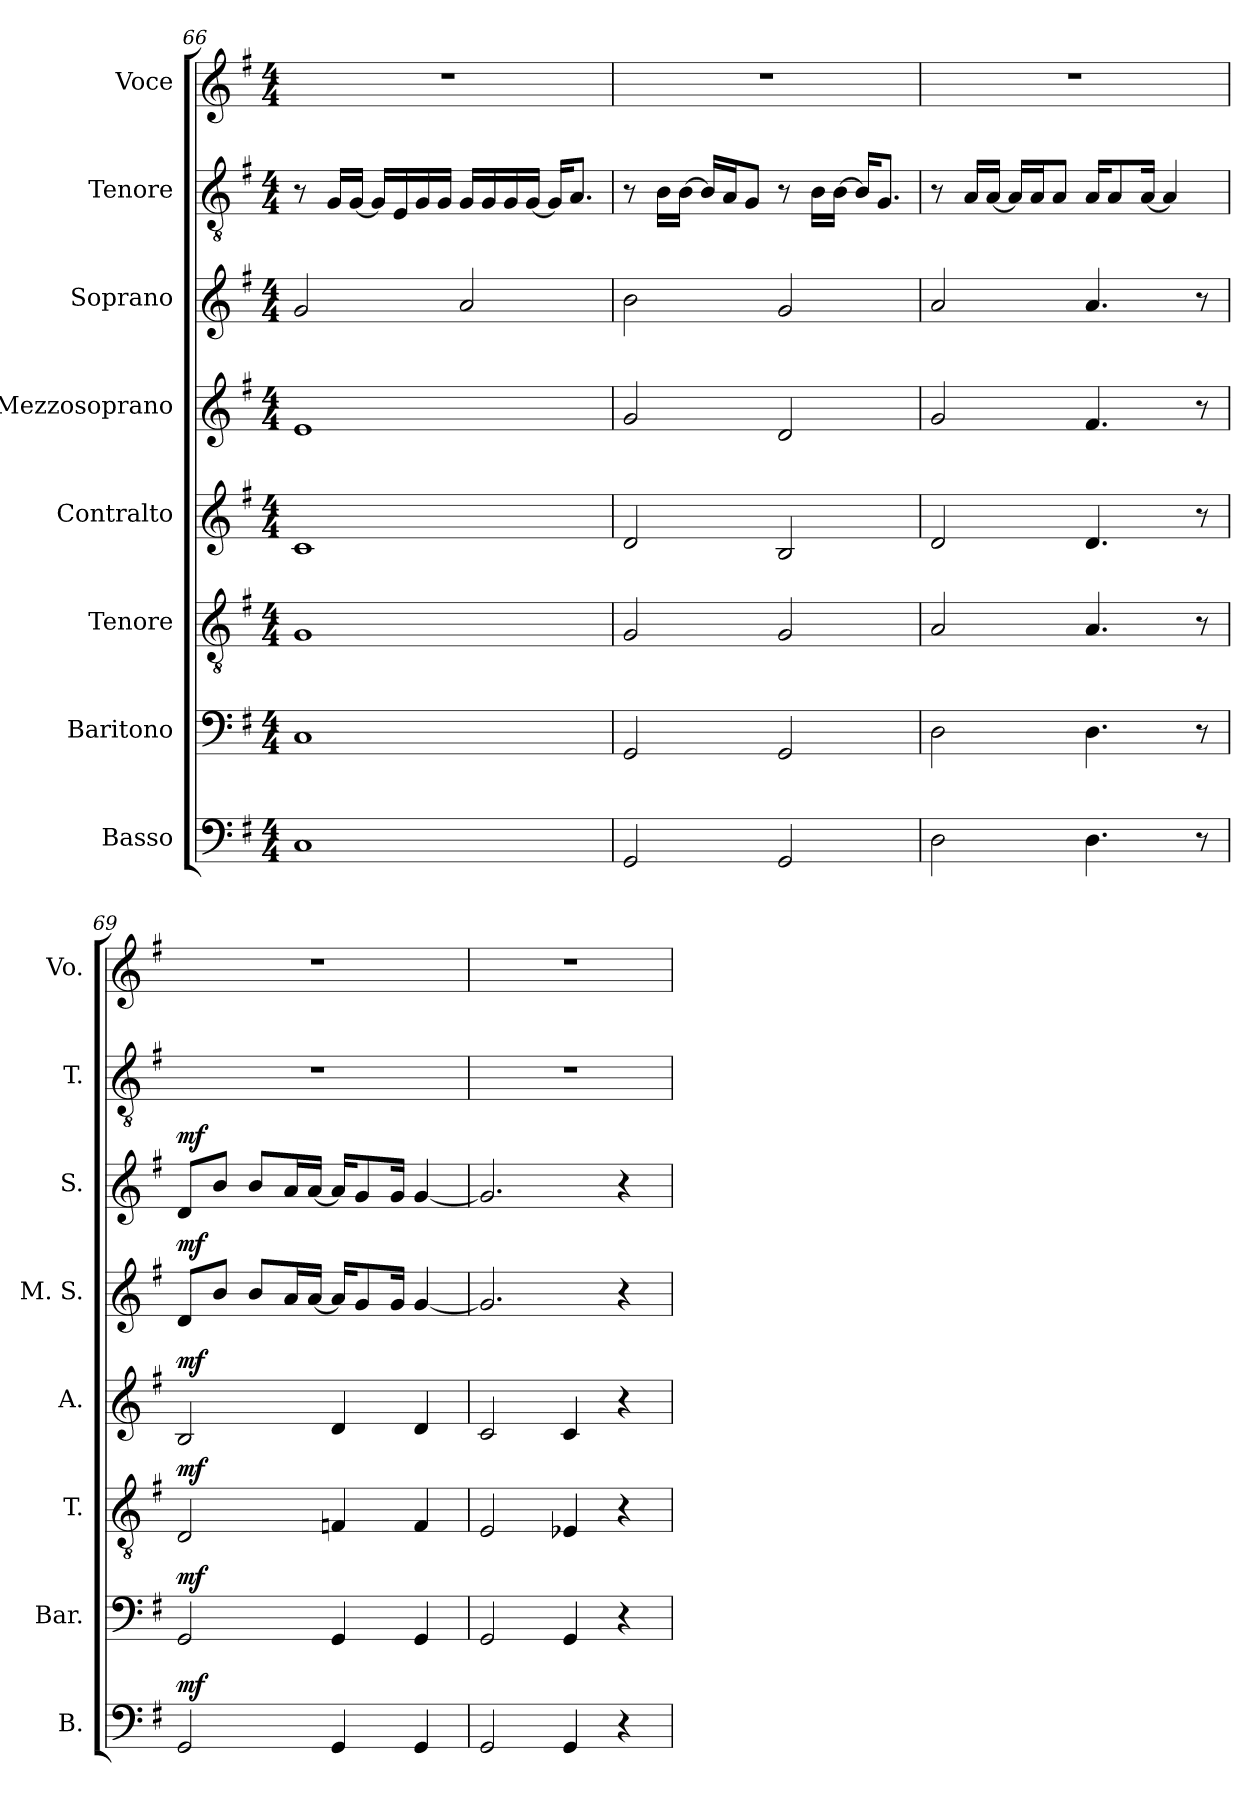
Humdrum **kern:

**kern	**dynam	**kern	**dynam	**kern	**dynam	**kern	**dynam	**kern	**dynam	**kern	**dynam	**kern	**kern
*part8	*part8	*part7	*part7	*part6	*part6	*part5	*part5	*part4	*part4	*part3	*part3	*part2	*part1
*staff8	*staff8	*staff7	*staff7	*staff6	*staff6	*staff5	*staff5	*staff4	*staff4	*staff3	*staff3	*staff2	*staff1
*I"Basso	*	*I"Baritono	*	*I"Tenore	*	*I"Contralto	*	*I"Mezzosoprano	*	*I"Soprano	*	*I"Tenore	*I"Voce
*I'B.	*	*I'Bar.	*	*I'T.	*	*I'A.	*	*I'M. S.	*	*I'S.	*	*I'T.	*I'Vo.
*clefF4	*	*clefF4	*	*clefGv2	*	*clefG2	*	*clefG2	*	*clefG2	*	*clefGv2	*clefG2
*k[f#]	*	*k[f#]	*	*k[f#]	*	*k[f#]	*	*k[f#]	*	*k[f#]	*	*k[f#]	*k[f#]
*M4/4	*	*M4/4	*	*M4/4	*	*M4/4	*	*M4/4	*	*M4/4	*	*M4/4	*M4/4
=66	=66	=66	=66	=66	=66	=66	=66	=66	=66	=66	=66	=66	=66
1C	.	1C	.	1G	.	1c	.	1e	.	2g/	.	8r	1r
.	.	.	.	.	.	.	.	.	.	.	.	16G/LL	.
.	.	.	.	.	.	.	.	.	.	.	.	[16G/JJ	.
.	.	.	.	.	.	.	.	.	.	.	.	16G/LL]	.
.	.	.	.	.	.	.	.	.	.	.	.	16E/	.
.	.	.	.	.	.	.	.	.	.	.	.	16G/	.
.	.	.	.	.	.	.	.	.	.	.	.	16G/JJ	.
.	.	.	.	.	.	.	.	.	.	2a/	.	16G/LL	.
.	.	.	.	.	.	.	.	.	.	.	.	16G/	.
.	.	.	.	.	.	.	.	.	.	.	.	16G/	.
.	.	.	.	.	.	.	.	.	.	.	.	[16G/JJ	.
.	.	.	.	.	.	.	.	.	.	.	.	16G/KL]	.
.	.	.	.	.	.	.	.	.	.	.	.	8.A/J	.
=67	=67	=67	=67	=67	=67	=67	=67	=67	=67	=67	=67	=67	=67
2GG/	.	2GG/	.	2G/	.	2d/	.	2g/	.	2b\	.	8r	1r
.	.	.	.	.	.	.	.	.	.	.	.	16B\LL	.
.	.	.	.	.	.	.	.	.	.	.	.	[16B\JJ	.
.	.	.	.	.	.	.	.	.	.	.	.	16B/LL]	.
.	.	.	.	.	.	.	.	.	.	.	.	16A/J	.
.	.	.	.	.	.	.	.	.	.	.	.	8G/J	.
2GG/	.	2GG/	.	2G/	.	2B/	.	2d/	.	2g/	.	8r	.
.	.	.	.	.	.	.	.	.	.	.	.	16B\LL	.
.	.	.	.	.	.	.	.	.	.	.	.	[16B\JJ	.
.	.	.	.	.	.	.	.	.	.	.	.	16B/KL]	.
.	.	.	.	.	.	.	.	.	.	.	.	8.G/J	.
=68	=68	=68	=68	=68	=68	=68	=68	=68	=68	=68	=68	=68	=68
2D\	.	2D\	.	2A/	.	2d/	.	2g/	.	2a/	.	8r	1r
.	.	.	.	.	.	.	.	.	.	.	.	16A/LL	.
.	.	.	.	.	.	.	.	.	.	.	.	[16A/JJ	.
.	.	.	.	.	.	.	.	.	.	.	.	16A/LL]	.
.	.	.	.	.	.	.	.	.	.	.	.	16A/J	.
.	.	.	.	.	.	.	.	.	.	.	.	8A/J	.
4.D\	.	4.D\	.	4.A/	.	4.d/	.	4.f#/	.	4.a/	.	16A/KL	.
.	.	.	.	.	.	.	.	.	.	.	.	8A/	.
.	.	.	.	.	.	.	.	.	.	.	.	[16A/Jk	.
.	.	.	.	.	.	.	.	.	.	.	.	4A/]	.
8r	.	8r	.	8r	.	8r	.	8r	.	8r	.	.	.
!!LO:LB:g=z
=69	=69	=69	=69	=69	=69	=69	=69	=69	=69	=69	=69	=69	=69
!	!LO:DY:a	!	!LO:DY:a	!	!LO:DY:a	!	!LO:DY:a	!	!LO:DY:a	!	!LO:DY:a	!	!
2GG/	mf	2GG/	mf	2D/	mf	2B/	mf	8d/L	mf	8d/L	mf	1r	1r
.	.	.	.	.	.	.	.	8b/J	.	8b/J	.	.	.
.	.	.	.	.	.	.	.	8b/L	.	8b/L	.	.	.
.	.	.	.	.	.	.	.	16a/L	.	16a/L	.	.	.
.	.	.	.	.	.	.	.	[16a/JJ	.	[16a/JJ	.	.	.
4GG/	.	4GG/	.	4Fn/	.	4d/	.	16a/KL]	.	16a/KL]	.	.	.
.	.	.	.	.	.	.	.	8g/	.	8g/	.	.	.
.	.	.	.	.	.	.	.	16g/Jk	.	16g/Jk	.	.	.
4GG/	.	4GG/	.	4F/	.	4d/	.	[4g/	.	[4g/	.	.	.
=70	=70	=70	=70	=70	=70	=70	=70	=70	=70	=70	=70	=70	=70
2GG/	.	2GG/	.	2E/	.	2c/	.	2.g/]	.	2.g/]	.	1r	1r
4GG/	.	4GG/	.	4E-X/	.	4c/	.	.	.	.	.	.	.
4r	.	4r	.	4r	.	4r	.	4r	.	4r	.	.	.
=	=	=	=	=	=	=	=	=	=	=	=	=	=
*-	*-	*-	*-	*-	*-	*-	*-	*-	*-	*-	*-	*-	*-
